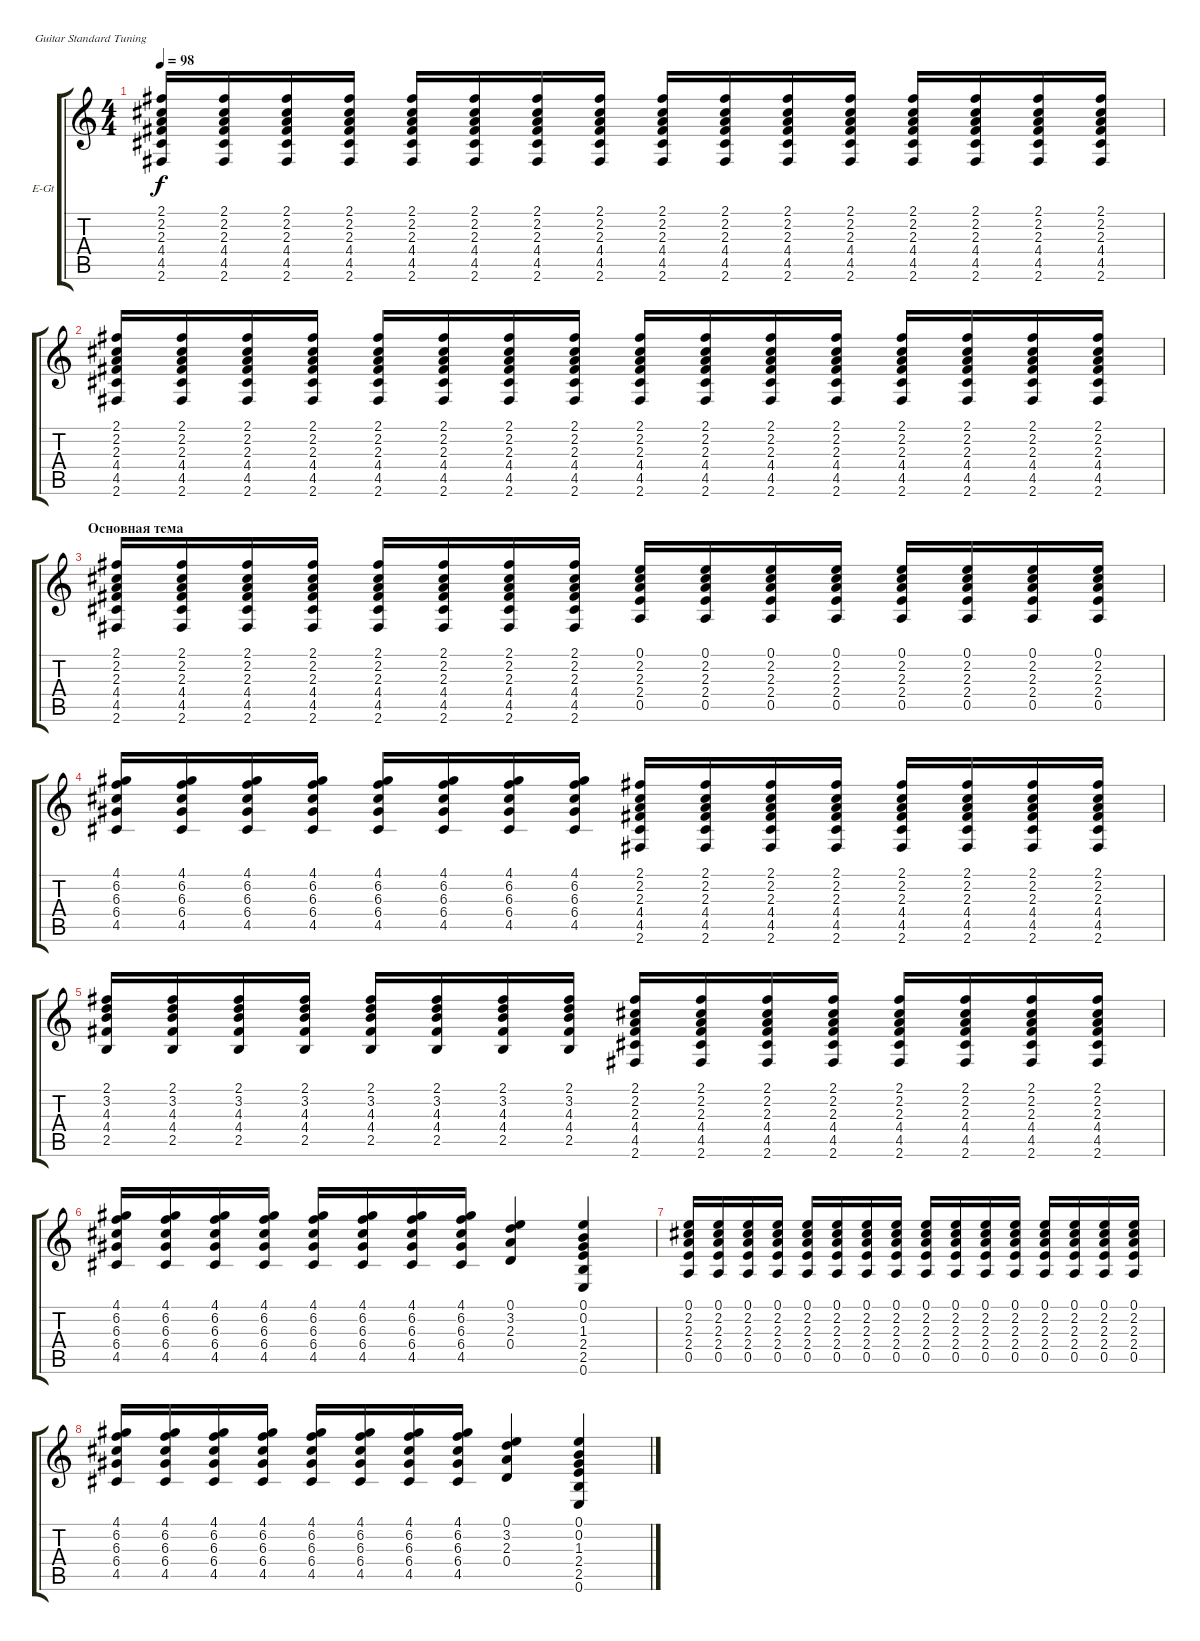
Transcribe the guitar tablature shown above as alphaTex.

\defaultSystemsLayout 4
\bracketExtendMode groupsimilarinstruments
\firstSystemTrackNameOrientation horizontal
\otherSystemsTrackNameOrientation horizontal
\track ("Electric Guitar" "E-Gt") {instrument distortionguitar}
\staff {score tabs}
\tuning (E4 B3 G3 D3 A2 E2)
\ts (4 4)
\tempo 98
\clef g2
\scale
0.377724
\ks c
(2.6 4.5 4.4 2.3 2.1 2.2).16{dy f instrument distortionguitar} (2.6 4.5 4.4 2.3 2.1 2.2).16 (2.6 4.5 4.4 2.3 2.1 2.2).16 (2.6 4.5 4.4 2.3 2.1 2.2).16 (2.6 4.5 4.4 2.3 2.1 2.2).16 (2.6 4.5 4.4 2.3 2.1 2.2).16 (2.6 4.5 4.4 2.3 2.1 2.2).16 (2.6 4.5 4.4 2.3 2.1 2.2).16 (2.6 4.5 4.4 2.3 2.1 2.2).16 (2.6 4.5 4.4 2.3 2.1 2.2).16 (2.6 4.5 4.4 2.3 2.1 2.2).16 (2.6 4.5 4.4 2.3 2.1 2.2).16 (2.6 4.5 4.4 2.3 2.1 2.2).16 (2.6 4.5 4.4 2.3 2.1 2.2).16 (2.6 4.5 4.4 2.3 2.1 2.2).16 (2.6 4.5 4.4 2.3 2.1 2.2).16 |
\scale
0.311138 (2.6 4.5 4.4 2.3 2.1 2.2).16 (2.6 4.5 4.4 2.3 2.1 2.2).16 (2.6 4.5 4.4 2.3 2.1 2.2).16 (2.6 4.5 4.4 2.3 2.1 2.2).16 (2.6 4.5 4.4 2.3 2.1 2.2).16 (2.6 4.5 4.4 2.3 2.1 2.2).16 (2.6 4.5 4.4 2.3 2.1 2.2).16 (2.6 4.5 4.4 2.3 2.1 2.2).16 (2.6 4.5 4.4 2.3 2.1 2.2).16 (2.6 4.5 4.4 2.3 2.1 2.2).16 (2.6 4.5 4.4 2.3 2.1 2.2).16 (2.6 4.5 4.4 2.3 2.1 2.2).16 (2.6 4.5 4.4 2.3 2.1 2.2).16 (2.6 4.5 4.4 2.3 2.1 2.2).16 (2.6 4.5 4.4 2.3 2.1 2.2).16 (2.6 4.5 4.4 2.3 2.1 2.2).16 |
\section ("" "Основная тема")
\scale
0.311138 (2.6 4.5 4.4 2.3 2.1 2.2).16 (2.6 4.5 4.4 2.3 2.1 2.2).16 (2.6 4.5 4.4 2.3 2.1 2.2).16 (2.6 4.5 4.4 2.3 2.1 2.2).16 (2.6 4.5 4.4 2.3 2.1 2.2).16 (2.6 4.5 4.4 2.3 2.1 2.2).16 (2.6 4.5 4.4 2.3 2.1 2.2).16 (2.6 4.5 4.4 2.3 2.1 2.2).16 (0.1 2.2 2.3 2.4 0.5).16 (0.1 2.2 2.3 2.4 0.5).16 (0.1 2.2 2.3 2.4 0.5).16 (0.1 2.2 2.3 2.4 0.5).16 (0.1 2.2 2.3 2.4 0.5).16 (0.1 2.2 2.3 2.4 0.5).16 (0.1 2.2 2.3 2.4 0.5).16 (0.1 2.2 2.3 2.4 0.5).16 |
\scale
0.389588 (4.1 6.2 6.3 6.4 4.5).16 (4.1 6.2 6.3 6.4 4.5).16 (4.1 6.2 6.3 6.4 4.5).16 (4.1 6.2 6.3 6.4 4.5).16 (4.1 6.2 6.3 6.4 4.5).16 (4.1 6.2 6.3 6.4 4.5).16 (4.1 6.2 6.3 6.4 4.5).16 (4.1 6.2 6.3 6.4 4.5).16 (2.6 4.5 4.4 2.3 2.1 2.2).16 (2.6 4.5 4.4 2.3 2.1 2.2).16 (2.6 4.5 4.4 2.3 2.1 2.2).16 (2.6 4.5 4.4 2.3 2.1 2.2).16 (2.6 4.5 4.4 2.3 2.1 2.2).16 (2.6 4.5 4.4 2.3 2.1 2.2).16 (2.6 4.5 4.4 2.3 2.1 2.2).16 (2.6 4.5 4.4 2.3 2.1 2.2).16 |
\scale
0.296162 (2.1 3.2 4.3 4.4 2.5).16 (2.1 3.2 4.3 4.4 2.5).16 (2.1 3.2 4.3 4.4 2.5).16 (2.1 3.2 4.3 4.4 2.5).16 (2.1 3.2 4.3 4.4 2.5).16 (2.1 3.2 4.3 4.4 2.5).16 (2.1 3.2 4.3 4.4 2.5).16 (2.1 3.2 4.3 4.4 2.5).16 (2.6 4.5 4.4 2.3 2.1 2.2).16 (2.6 4.5 4.4 2.3 2.1 2.2).16 (2.6 4.5 4.4 2.3 2.1 2.2).16 (2.6 4.5 4.4 2.3 2.1 2.2).16 (2.6 4.5 4.4 2.3 2.1 2.2).16 (2.6 4.5 4.4 2.3 2.1 2.2).16 (2.6 4.5 4.4 2.3 2.1 2.2).16 (2.6 4.5 4.4 2.3 2.1 2.2).16 |
\scale
0.311196 (4.1 6.2 6.3 6.4 4.5).16 (4.1 6.2 6.3 6.4 4.5).16 (4.1 6.2 6.3 6.4 4.5).16 (4.1 6.2 6.3 6.4 4.5).16 (4.1 6.2 6.3 6.4 4.5).16 (4.1 6.2 6.3 6.4 4.5).16 (4.1 6.2 6.3 6.4 4.5).16 (4.1 6.2 6.3 6.4 4.5).16 (0.1 3.2 2.3 0.4).4 (0.6 2.5 2.4 1.3 0.2 0.1).4 |
(0.1 2.2 2.3 2.4 0.5).16 (0.1 2.2 2.3 2.4 0.5).16 (0.1 2.2 2.3 2.4 0.5).16 (0.1 2.2 2.3 2.4 0.5).16 (0.1 2.2 2.3 2.4 0.5).16 (0.1 2.2 2.3 2.4 0.5).16 (0.1 2.2 2.3 2.4 0.5).16 (0.1 2.2 2.3 2.4 0.5).16 (0.1 2.2 2.3 2.4 0.5).16 (0.1 2.2 2.3 2.4 0.5).16 (0.1 2.2 2.3 2.4 0.5).16 (0.1 2.2 2.3 2.4 0.5).16 (0.1 2.2 2.3 2.4 0.5).16 (0.1 2.2 2.3 2.4 0.5).16 (0.1 2.2 2.3 2.4 0.5).16 (0.1 2.2 2.3 2.4 0.5).16 |
(4.1 6.2 6.3 6.4 4.5).16 (4.1 6.2 6.3 6.4 4.5).16 (4.1 6.2 6.3 6.4 4.5).16 (4.1 6.2 6.3 6.4 4.5).16 (4.1 6.2 6.3 6.4 4.5).16 (4.1 6.2 6.3 6.4 4.5).16 (4.1 6.2 6.3 6.4 4.5).16 (4.1 6.2 6.3 6.4 4.5).16 (0.1 3.2 2.3 0.4).4 (0.6 2.5 2.4 1.3 0.2 0.1).4
